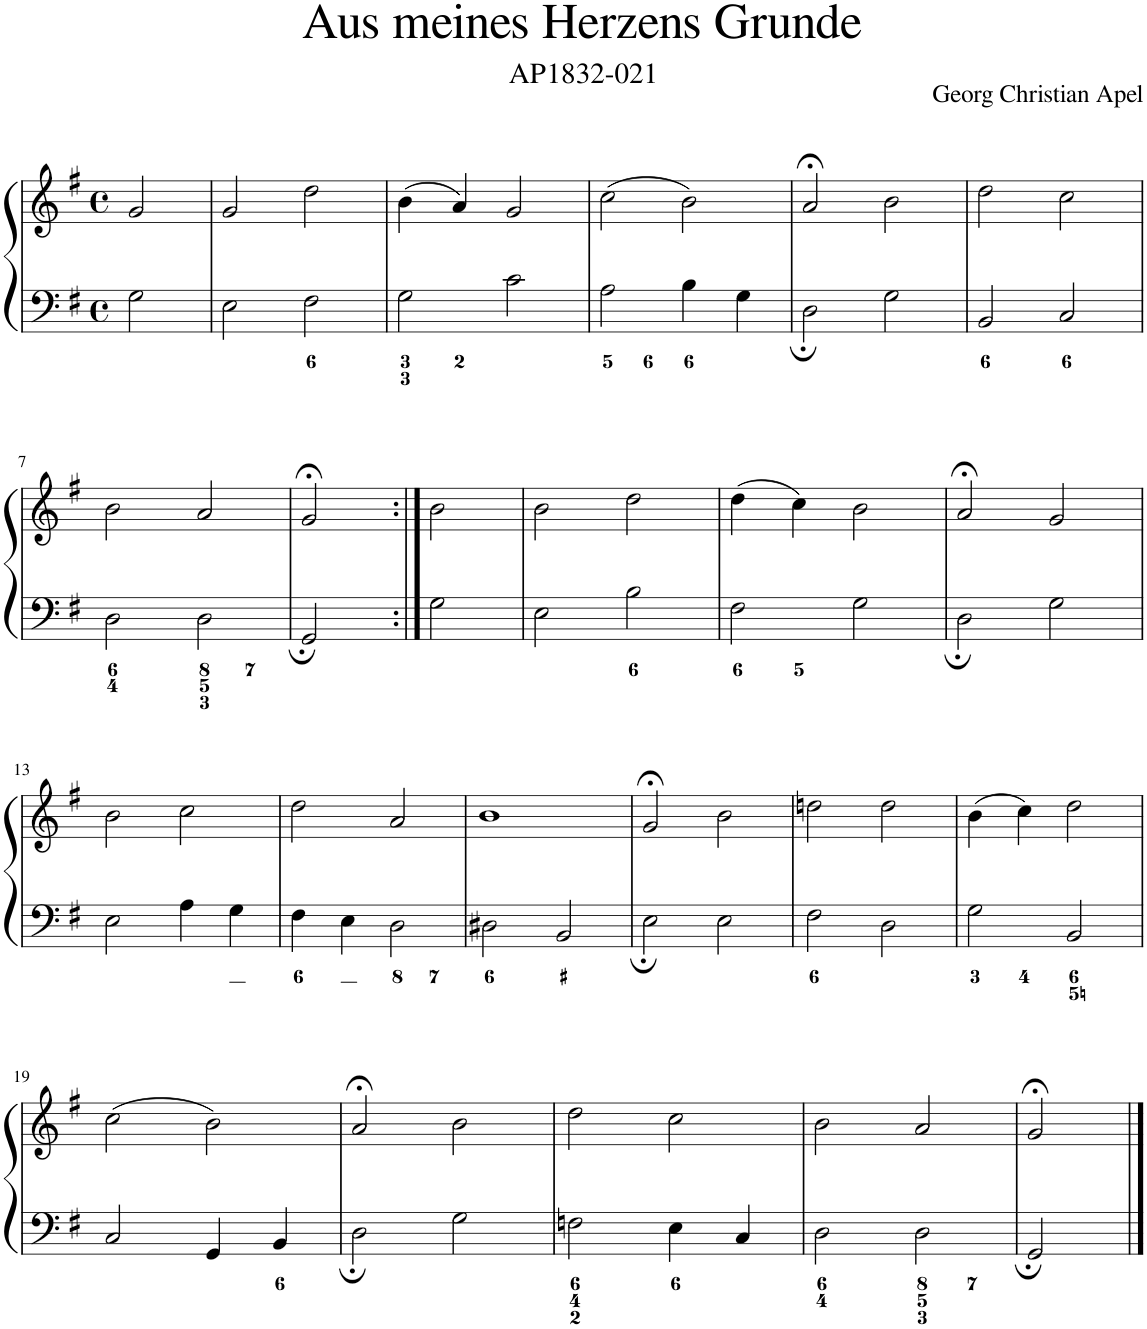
**kern	**kern
*part1	*part1
*staff2	*staff1
*I"Piano	*
*I'Pno.	*
*clefF4	*clefG2
*k[f#]	*k[f#]
*M4/4	*M4/4
*met(c)	*met(c)
=1	=1
2G\	2g/
=2	=2
2E\	2g/
2F#\	2dd\
=3	=3
2G\	(4b\
.	4a/)
2c\	2g/
=4	=4
2A\	(2cc\
4B\	2b\)
4G\	.
=5	=5
2D\	2a;</
2G\	2b\
=6	=6
2BB/	2dd\
2C/	2cc\
!!LO:LB:g=z
=7	=7
2D\	2b\
2D\	2a/
=8	=8
2GG/	2g;</
=9:|!	=9:|!
2G\	2b\
=10	=10
2E\	2b\
2B\	2dd\
=11	=11
2F#\	(4dd\
.	4cc\)
2G\	2b\
=12	=12
2D\	2a;</
2G\	2g/
!!LO:LB:g=z
=13	=13
2E\	2b\
4A\	2cc\
4G\	.
=14	=14
4F#\	2dd\
4E\	.
2D\	2a/
=15	=15
2D#X\	1b
2BB/	.
=16	=16
2E\	2g;</
2E\	2b\
=17	=17
2F#\	2ddn\
2D\	2dd\
=18	=18
2G\	(4b\
.	4cc\)
2BB/	2dd\
!!LO:LB:g=z
=19	=19
2C/	(2cc\
4GG/	2b\)
4BB/	.
=20	=20
2D\	2a;</
2G\	2b\
=21	=21
2Fn\	2dd\
4E\	2cc\
4C/	.
=22	=22
2D\	2b\
2D\	2a/
=23	=23
2GG/	2g;</
==	==
*-	*-
